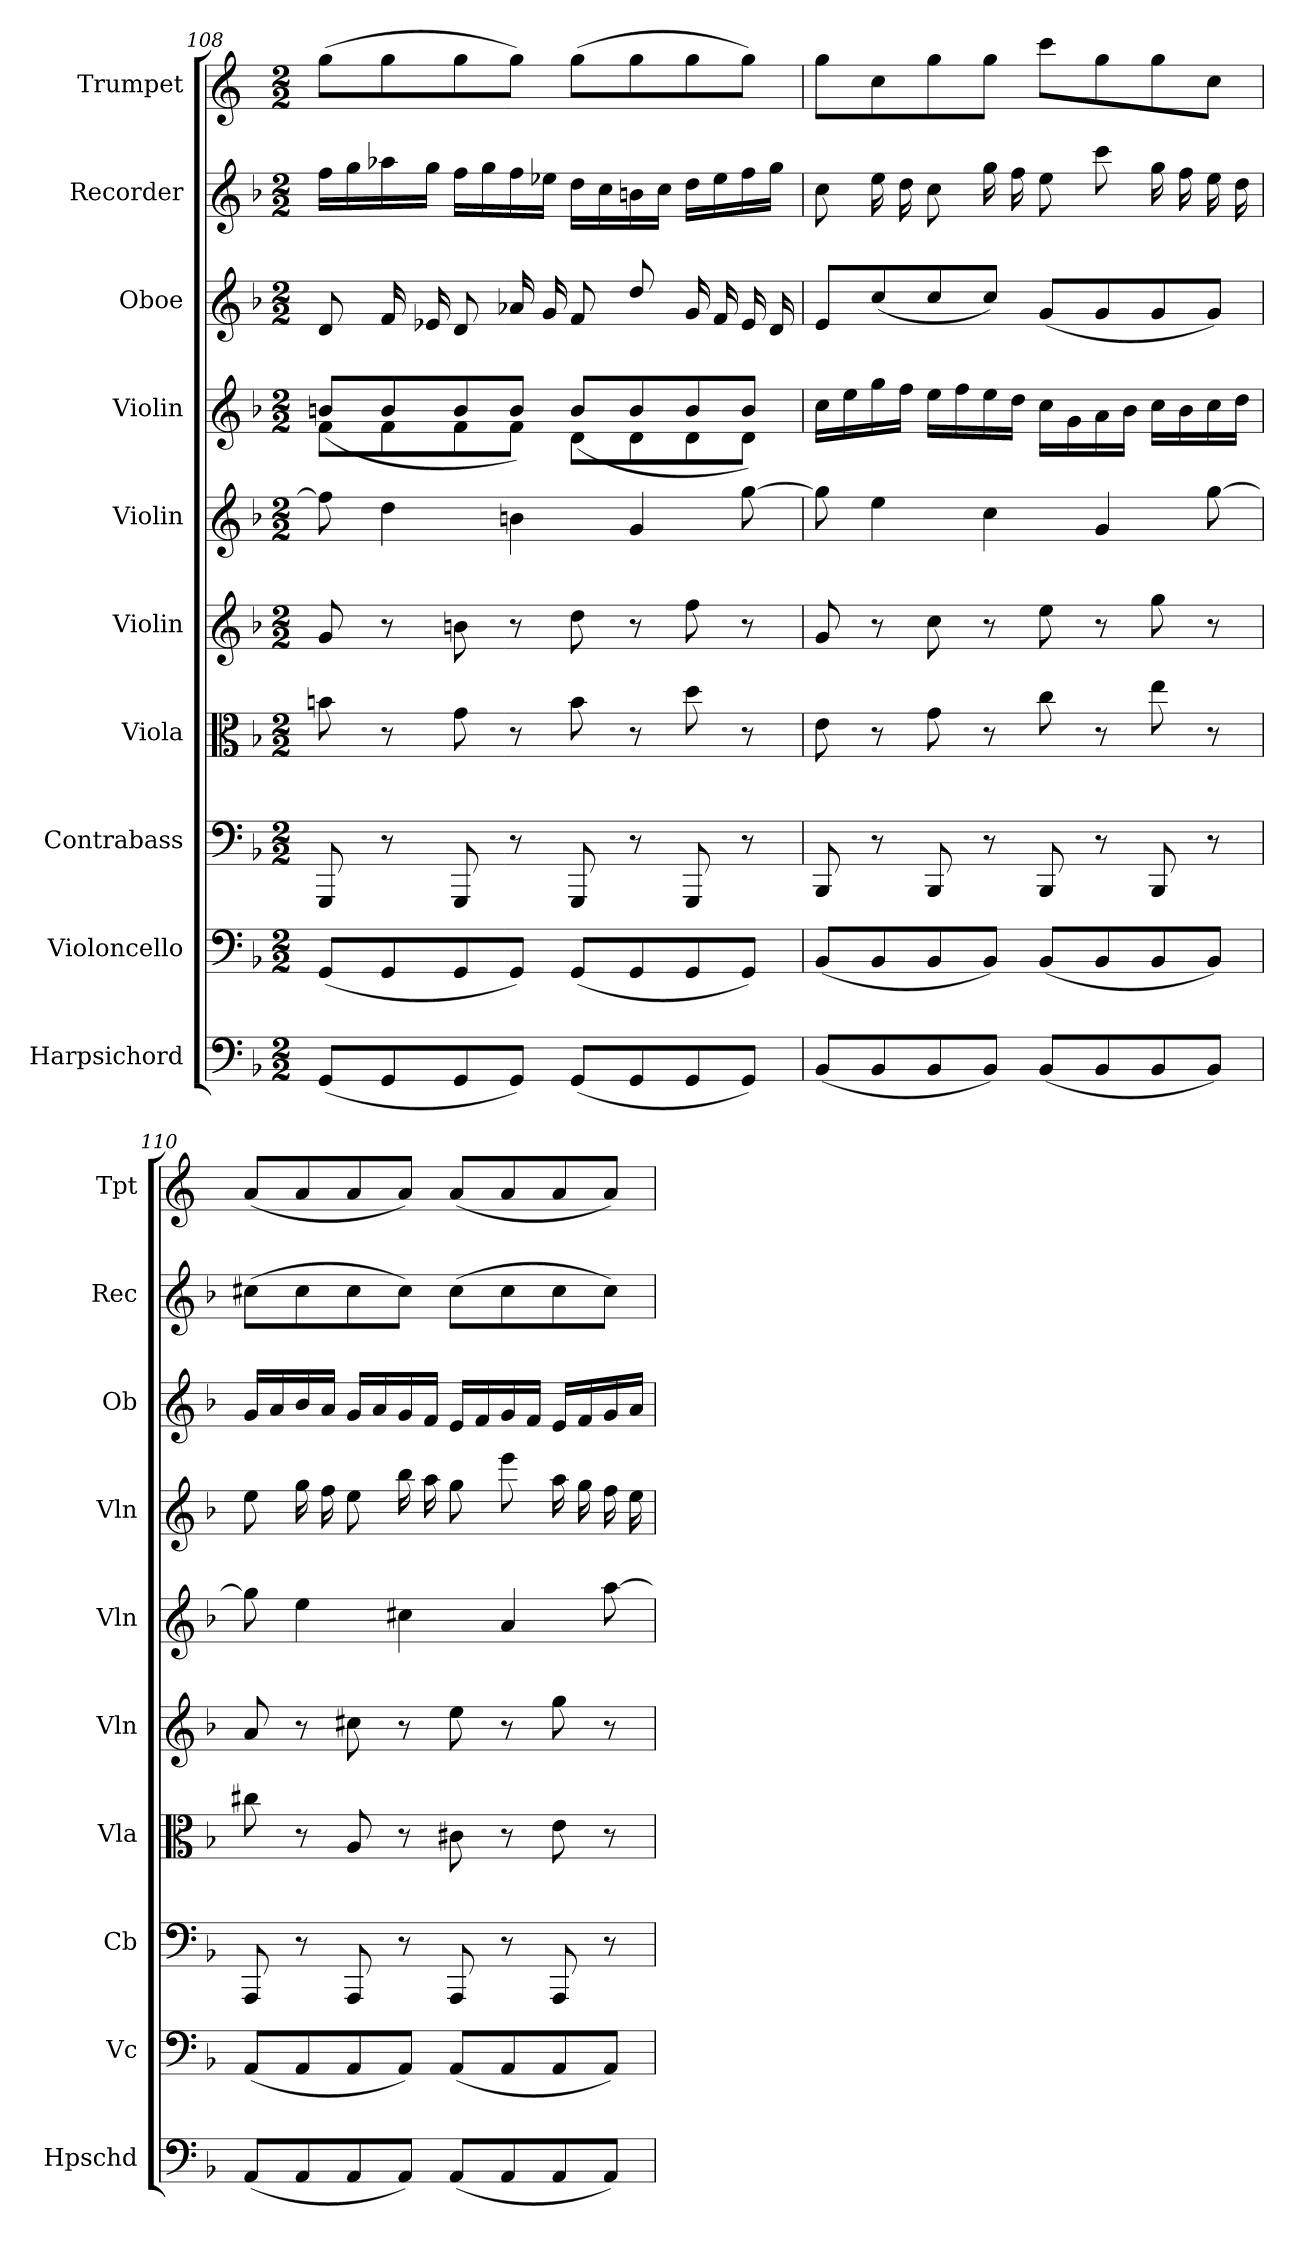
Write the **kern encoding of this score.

**kern	**kern	**kern	**kern	**kern	**kern	**kern	**kern	**kern	**kern
*part10	*part9	*part8	*part7	*part6	*part5	*part4	*part3	*part2	*part1
*staff10	*staff9	*staff8	*staff7	*staff6	*staff5	*staff4	*staff3	*staff2	*staff1
*I"Harpsichord	*I"Violoncello	*I"Contrabass	*I"Viola	*I"Violin	*I"Violin	*I"Violin	*I"Oboe	*I"Recorder	*I"Trumpet
*I'Hpschd	*I'Vc	*I'Cb	*I'Vla	*I'Vln	*I'Vln	*I'Vln	*I'Ob	*I'Rec	*I'Tpt
*clefF4	*clefF4	*clefF4	*clefC3	*clefG2	*clefG2	*clefG2	*clefG2	*clefG2	*clefG2
*	*	*ITrd7c12	*	*	*	*	*	*	*ITrd1c2
*k[b-]	*k[b-]	*k[b-]	*k[b-]	*k[b-]	*k[b-]	*k[b-]	*k[b-]	*k[b-]	*k[b-e-]
*F:	*F:	*F:	*F:	*F:	*F:	*F:	*F:	*F:	*B-:
*M2/2	*M2/2	*M2/2	*M2/2	*M2/2	*M2/2	*M2/2	*M2/2	*M2/2	*M2/2
=108	=108	=108	=108	=108	=108	=108	=108	=108	=108
*	*	*	*	*	*	*^	*	*	*
(8GG/L	(8GG/L	8GGGG/	8bn\	8g/	8ff\]	8f\L	(8bn/L	8d/	16ff\LL	(8ff\L
.	.	.	.	.	.	.	.	.	16gg\	.
8GG/	8GG/	8r	8r	8r	4dd\	8f\	8b/	16f/	16aa-X\	8ff\
.	.	.	.	.	.	.	.	16e-X/	16gg\JJ	.
8GG/	8GG/	8GGGG/	8g\	8bn\	.	8f\	8b/	8d/	16ff\LL	8ff\
.	.	.	.	.	.	.	.	.	16gg\	.
8GG/J)	8GG/J)	8r	8r	8r	4bn\	8f\J	8b/J)	16a-X/	16ff\	8ff\J)
.	.	.	.	.	.	.	.	16g/	16ee-X\JJ	.
(8GG/L	(8GG/L	8GGGG/	8b\	8dd\	.	8d\L	(8b/L	8f/	16dd\LL	(8ff\L
.	.	.	.	.	.	.	.	.	16cc\	.
8GG/	8GG/	8r	8r	8r	4g/	8d\	8b/	8dd/	16bn\	8ff\
.	.	.	.	.	.	.	.	.	16cc\JJ	.
8GG/	8GG/	8GGGG/	8dd\	8ff\	.	8d\	8b/	16g/	16dd\LL	8ff\
.	.	.	.	.	.	.	.	16f/	16ee-\	.
8GG/J)	8GG/J)	8r	8r	8r	[8gg\	8d\J	8b/J)	16e-/	16ff\	8ff\J)
.	.	.	.	.	.	.	.	16d/	16gg\JJ	.
*	*	*	*	*	*	*v	*v	*	*	*
=109	=109	=109	=109	=109	=109	=109	=109	=109	=109
(8BB-/L	(8BB-/L	8BBBB-/	8e\	8g/	8gg\]	16cc\LL	8e/L	8cc\	8ff\L
.	.	.	.	.	.	16ee\	.	.	.
8BB-/	8BB-/	8r	8r	8r	4ee\	16gg\	(8cc/	16ee\	8b-\
.	.	.	.	.	.	16ff\JJ	.	16dd\	.
8BB-/	8BB-/	8BBBB-/	8g\	8cc\	.	16ee\LL	8cc/	8cc\	8ff\
.	.	.	.	.	.	16ff\	.	.	.
8BB-/J)	8BB-/J)	8r	8r	8r	4cc\	16ee\	8cc/J)	16gg\	8ff\J
.	.	.	.	.	.	16dd\JJ	.	16ff\	.
(8BB-/L	(8BB-/L	8BBBB-/	8cc\	8ee\	.	16cc\LL	(8g/L	8ee\	8bb-\L
.	.	.	.	.	.	16g\	.	.	.
8BB-/	8BB-/	8r	8r	8r	4g/	16a\	8g/	8ccc\	8ff\
.	.	.	.	.	.	16b-\JJ	.	.	.
8BB-/	8BB-/	8BBBB-/	8ee\	8gg\	.	16cc\LL	8g/	16gg\	8ff\
.	.	.	.	.	.	16b-\	.	16ff\	.
8BB-/J)	8BB-/J)	8r	8r	8r	[8gg\	16cc\	8g/J)	16ee\	8b-\J
.	.	.	.	.	.	16dd\JJ	.	16dd\	.
=110	=110	=110	=110	=110	=110	=110	=110	=110	=110
(8AA/L	(8AA/L	8AAAA/	8cc#X\	8a/	8gg\]	8ee\	16g/LL	(8cc#X\L	(8g/L
.	.	.	.	.	.	.	16a/	.	.
8AA/	8AA/	8r	8r	8r	4ee\	16gg\	16b-/	8cc#\	8g/
.	.	.	.	.	.	16ff\	16a/JJ	.	.
8AA/	8AA/	8AAAA/	8A/	8cc#X\	.	8ee\	16g/LL	8cc#\	8g/
.	.	.	.	.	.	.	16a/	.	.
8AA/J)	8AA/J)	8r	8r	8r	4cc#X\	16bb-\	16g/	8cc#\J)	8g/J)
.	.	.	.	.	.	16aa\	16f/JJ	.	.
(8AA/L	(8AA/L	8AAAA/	8c#X\	8ee\	.	8gg\	16e/LL	(8cc#\L	(8g/L
.	.	.	.	.	.	.	16f/	.	.
8AA/	8AA/	8r	8r	8r	4a/	8eee\	16g/	8cc#\	8g/
.	.	.	.	.	.	.	16f/JJ	.	.
8AA/	8AA/	8AAAA/	8e\	8gg\	.	16aa\	16e/LL	8cc#\	8g/
.	.	.	.	.	.	16gg\	16f/	.	.
8AA/J)	8AA/J)	8r	8r	8r	[8aa\	16ff\	16g/	8cc#\J)	8g/J)
.	.	.	.	.	.	16ee\	16a/JJ	.	.
=	=	=	=	=	=	=	=	=	=
*-	*-	*-	*-	*-	*-	*-	*-	*-	*-
